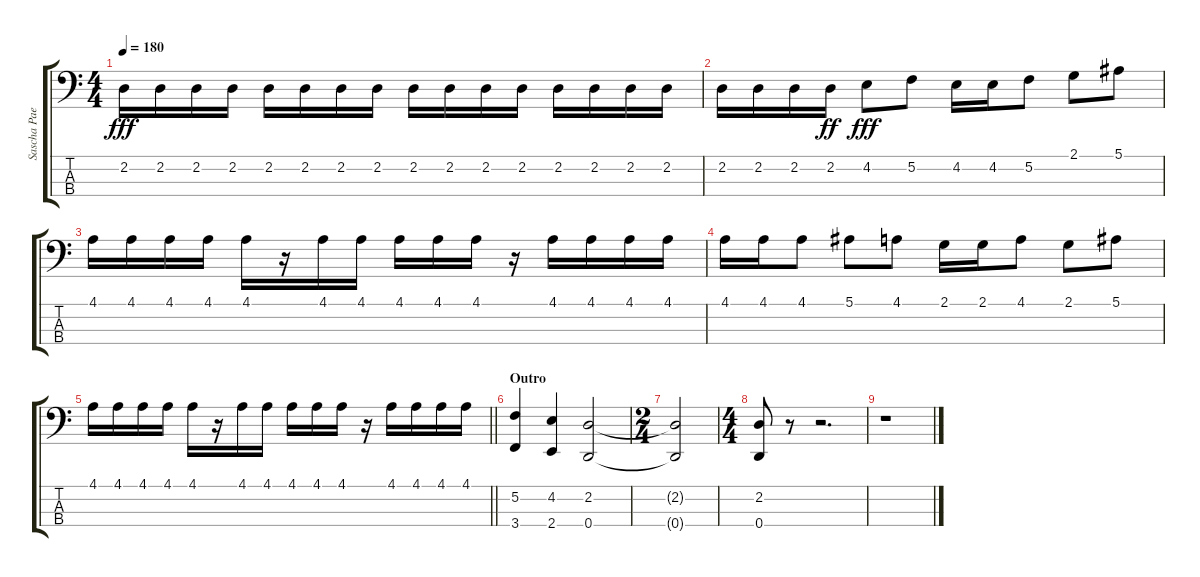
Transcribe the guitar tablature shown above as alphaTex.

\track ("Sascha Paeth" "Sascha Pae") {instrument electricbassfinger}
\staff {score tabs}
\tuning (F2 C2 G1 D1) {hide}
\ts (4 4)
\tempo 180
\clef f4
\ks c
2.2.16{dy fff} 2.2.16 2.2.16 2.2.16 2.2.16 2.2.16 2.2.16 2.2.16 2.2.16 2.2.16 2.2.16 2.2.16 2.2.16 2.2.16 2.2.16 2.2.16 |
2.2.16 2.2.16 2.2.16 2.2.16{dy ff} 4.2.8{dy fff} 5.2.8 4.2.16 4.2.16 5.2.8 2.1.8 5.1.8 |
4.1.16 4.1.16 4.1.16 4.1.16 4.1.16 r.16 4.1.16 4.1.16 4.1.16 4.1.16 4.1.16 r.16 4.1.16 4.1.16 4.1.16 4.1.16 |
4.1.16 4.1.16 4.1.8 5.1.8 4.1.8 2.1.16 2.1.16 4.1.8 2.1.8 5.1.8 |
\barLineRight lightlight
4.1.16 4.1.16 4.1.16 4.1.16 4.1.16 r.16 4.1.16 4.1.16 4.1.16 4.1.16 4.1.16 r.16 4.1.16 4.1.16 4.1.16 4.1.16 |
\section ("" "Outro")
(5.2 3.4).4 (4.2 2.4).4 (2.2 0.4).2 |
\ts (2 4)
(2.2{t} 0.4{t}).2 |
\ts (4 4)
(2.2 0.4).8 r.8 r.2{d} |
r.1
